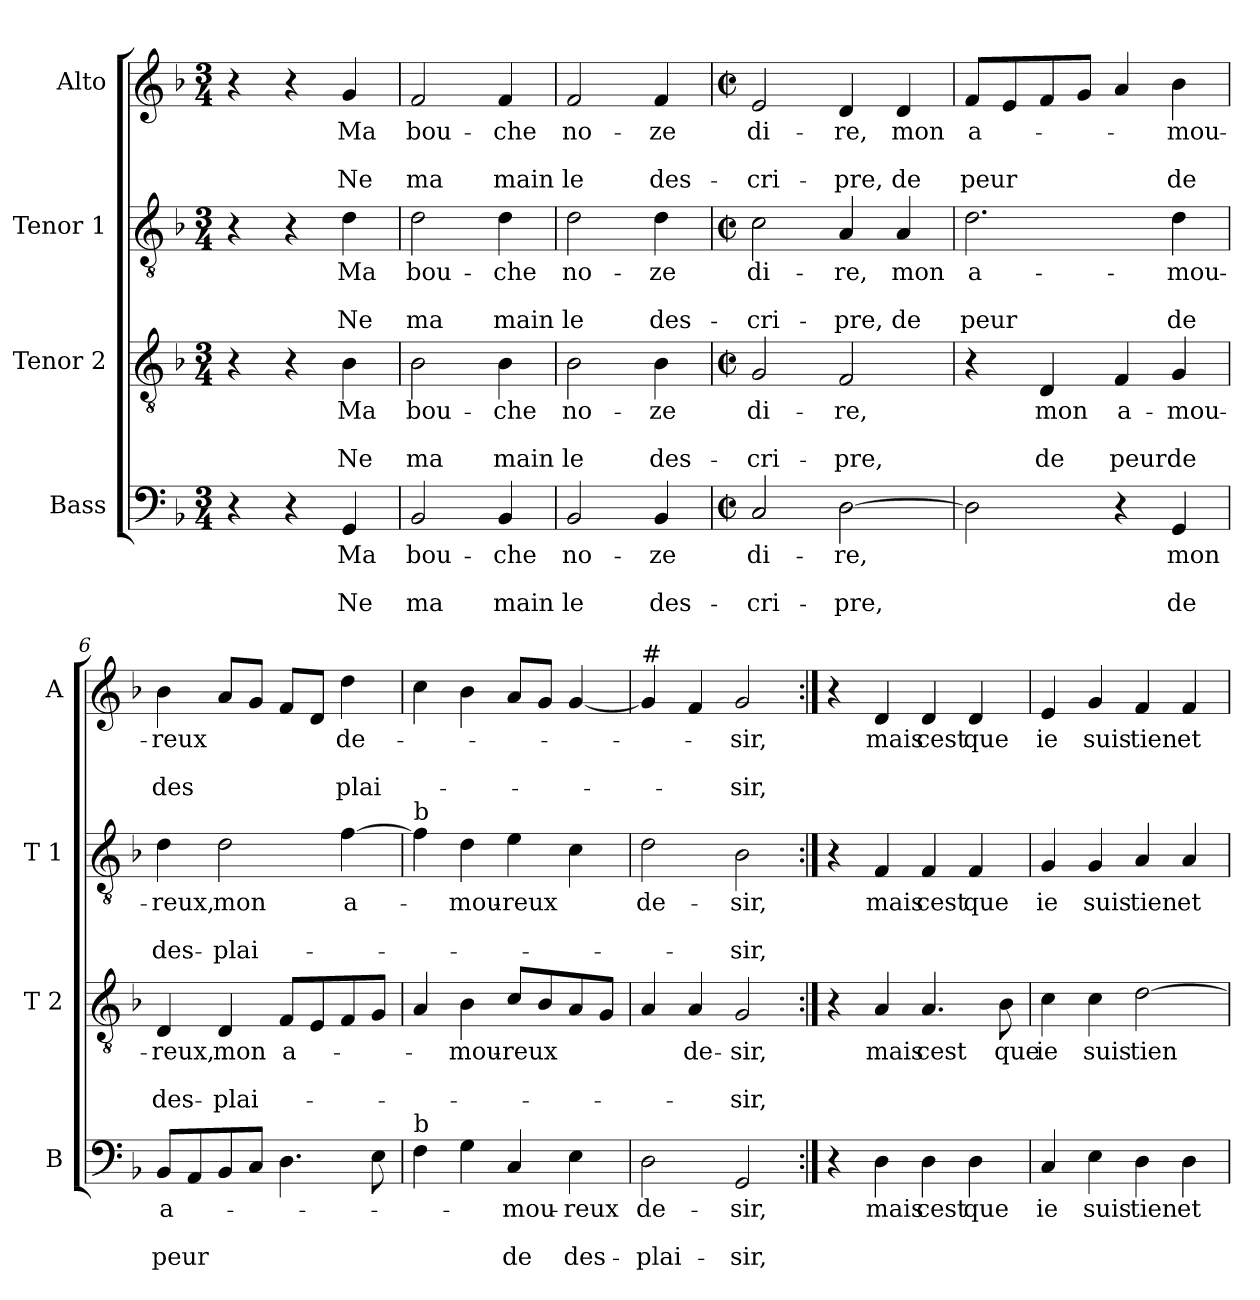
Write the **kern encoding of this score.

**kern	**text	**text	**text	**kern	**text	**text	**text	**kern	**text	**text	**text	**kern	**text	**text	**text
*part4	*part4	*part4	*part4	*part3	*part3	*part3	*part3	*part2	*part2	*part2	*part2	*part1	*part1	*part1	*part1
*staff4	*staff4	*staff4	*staff4	*staff3	*staff3	*staff3	*staff3	*staff2	*staff2	*staff2	*staff2	*staff1	*staff1	*staff1	*staff1
*I"Bass	*	*	*	*I"Tenor 2	*	*	*	*I"Tenor 1	*	*	*	*I"Alto	*	*	*
*I'B	*	*	*	*I'T 2	*	*	*	*I'T 1	*	*	*	*I'A	*	*	*
*clefF4	*	*	*	*clefGv2	*	*	*	*clefGv2	*	*	*	*clefG2	*	*	*
*k[b-]	*	*	*	*k[b-]	*	*	*	*k[b-]	*	*	*	*k[b-]	*	*	*
*F:	*	*	*	*F:	*	*	*	*F:	*	*	*	*F:	*	*	*
*M3/4	*	*	*	*M3/4	*	*	*	*M3/4	*	*	*	*M3/4	*	*	*
=1	=1	=1	=1	=1	=1	=1	=1	=1	=1	=1	=1	=1	=1	=1	=1
4r	.	.	.	4r	.	.	.	4r	.	.	.	4r	.	.	.
4r	.	.	.	4r	.	.	.	4r	.	.	.	4r	.	.	.
!	!LO:LY:b	!	!LO:LY:b	!	!LO:LY:b	!	!LO:LY:b	!	!LO:LY:b	!	!LO:LY:b	!	!LO:LY:b	!	!LO:LY:b
4GG/	Ma	.	Ne	4B-\	Ma	.	Ne	4d\	Ma	.	Ne	4g/	Ma	.	Ne
=2	=2	=2	=2	=2	=2	=2	=2	=2	=2	=2	=2	=2	=2	=2	=2
!	!LO:LY:b	!	!LO:LY:b	!	!LO:LY:b	!	!LO:LY:b	!	!LO:LY:b	!	!LO:LY:b	!	!LO:LY:b	!	!LO:LY:b
2BB-/	bou-	.	ma	2B-\	bou-	.	ma	2d\	bou-	.	ma	2f/	bou-	.	ma
!	!LO:LY:b	!	!LO:LY:b	!	!LO:LY:b	!	!LO:LY:b	!	!LO:LY:b	!	!LO:LY:b	!	!LO:LY:b	!	!LO:LY:b
4BB-/	-che	.	main	4B-\	-che	.	main	4d\	-che	.	main	4f/	-che	.	main
=3	=3	=3	=3	=3	=3	=3	=3	=3	=3	=3	=3	=3	=3	=3	=3
!	!LO:LY:b	!	!LO:LY:b	!	!LO:LY:b	!	!LO:LY:b	!	!LO:LY:b	!	!LO:LY:b	!	!LO:LY:b	!	!LO:LY:b
2BB-/	no-	.	le	2B-\	no-	.	le	2d\	no-	.	le	2f/	no-	.	le
!	!LO:LY:b	!	!LO:LY:b	!	!LO:LY:b	!	!LO:LY:b	!	!LO:LY:b	!	!LO:LY:b	!	!LO:LY:b	!	!LO:LY:b
4BB-/	-ze	.	des-	4B-\	-ze	.	des-	4d\	-ze	.	des-	4f/	-ze	.	des-
=4	=4	=4	=4	=4	=4	=4	=4	=4	=4	=4	=4	=4	=4	=4	=4
*M2/2	*	*	*	*M2/2	*	*	*	*M2/2	*	*	*	*M2/2	*	*	*
*met(c|)	*	*	*	*met(c|)	*	*	*	*met(c|)	*	*	*	*met(c|)	*	*	*
!	!LO:LY:b	!	!LO:LY:b	!	!LO:LY:b	!	!LO:LY:b	!	!LO:LY:b	!	!LO:LY:b	!	!LO:LY:b	!	!LO:LY:b
2C/	di-	.	-cri-	2G/	di-	.	-cri-	2c\	di-	.	-cri-	2e/	di-	.	-cri-
!	!LO:LY:b	!	!LO:LY:b	!	!LO:LY:b	!	!LO:LY:b	!	!LO:LY:b	!	!LO:LY:b	!	!LO:LY:b	!	!LO:LY:b
[2D\	-re,	.	-pre,	2F/	-re,	.	-pre,	4A/	-re,	.	-pre,	4d/	-re,	.	-pre,
!	!	!	!	!	!	!	!	!	!LO:LY:b	!	!LO:LY:b	!	!LO:LY:b	!	!LO:LY:b
.	.	.	.	.	.	.	.	4A/	mon	.	de	4d/	mon	.	de
=5	=5	=5	=5	=5	=5	=5	=5	=5	=5	=5	=5	=5	=5	=5	=5
!	!	!	!	!	!	!	!	!	!LO:LY:b	!	!LO:LY:b	!	!LO:LY:b	!	!LO:LY:b
2D\]	.	.	.	4r	.	.	.	2.d\	a-	.	peur	8f/L	a-	.	peur
.	.	.	.	.	.	.	.	.	.	.	.	8e/	.	.	.
!	!	!	!	!	!LO:LY:b	!	!LO:LY:b	!	!	!	!	!	!	!	!
.	.	.	.	4D/	mon	.	de	.	.	.	.	8f/	.	.	.
.	.	.	.	.	.	.	.	.	.	.	.	8g/J	.	.	.
!	!	!	!	!	!LO:LY:b	!	!LO:LY:b	!	!	!	!	!	!	!	!
4r	.	.	.	4F/	a-	.	peur	.	.	.	.	4a/	.	.	.
!	!LO:LY:b	!	!LO:LY:b	!	!LO:LY:b	!	!LO:LY:b	!	!LO:LY:b	!	!LO:LY:b	!	!LO:LY:b	!	!LO:LY:b
4GG/	mon	.	de	4G/	-mou-	.	de	4d\	-mou-	.	de	4b-\	-mou-	.	de
!!LO:LB:g=z
=6	=6	=6	=6	=6	=6	=6	=6	=6	=6	=6	=6	=6	=6	=6	=6
!	!LO:LY:b	!	!LO:LY:b	!	!LO:LY:b	!	!LO:LY:b	!	!LO:LY:b	!	!LO:LY:b	!	!LO:LY:b	!	!LO:LY:b
8BB-/L	a-	.	peur	4D/	-reux,	.	des-	4d\	-reux,	.	des-	4b-\	-reux	.	des
8AA/	.	.	.	.	.	.	.	.	.	.	.	.	.	.	.
!	!	!	!	!	!LO:LY:b	!	!LO:LY:b	!	!LO:LY:b	!	!LO:LY:b	!	!	!	!
8BB-/	.	.	.	4D/	mon	.	-plai-	2d\	mon	.	-plai-	8a/L	.	.	.
8C/J	.	.	.	.	.	.	.	.	.	.	.	8g/J	.	.	.
!	!	!	!	!	!LO:LY:b	!	!	!	!	!	!	!	!	!	!
4.D\	.	.	.	8F/L	a-	.	.	.	.	.	.	8f/L	.	.	.
.	.	.	.	8E/	.	.	.	.	.	.	.	8d/J	.	.	.
!	!	!	!	!	!	!	!	!	!LO:LY:b	!	!	!	!LO:LY:b	!	!LO:LY:b
.	.	.	.	8F/	.	.	.	[4f\	a-	.	.	4dd\	de-	.	plai-
8E\	.	.	.	8G/J	.	.	.	.	.	.	.	.	.	.	.
=7	=7	=7	=7	=7	=7	=7	=7	=7	=7	=7	=7	=7	=7	=7	=7
!	!	!	!	!	!	!	!	!LO:TX:a:t=b	!	!	!	!	!	!	!
!LO:TX:a:t=b	!	!	!	!	!	!	!	!	!	!	!	!	!	!	!
4F\	.	.	.	4A/	.	.	.	4f\]	.	.	.	4cc\	.	.	.
!	!	!	!	!	!LO:LY:b	!	!	!	!LO:LY:b	!	!	!	!	!	!
4G\	.	.	.	4B-\	-mou-	.	.	4d\	-mou-	.	.	4b-\	.	.	.
!	!LO:LY:b	!	!LO:LY:b	!	!LO:LY:b	!	!	!	!LO:LY:b	!	!	!	!	!	!
4C/	-mou-	.	de	8c/L	-reux	.	.	4e\	-reux	.	.	8a/L	.	.	.
.	.	.	.	8B-/	.	.	.	.	.	.	.	8g/J	.	.	.
!	!LO:LY:b	!	!LO:LY:b	!	!	!	!	!	!	!	!	!	!	!	!
4E\	-reux	.	des-	8A/	.	.	.	4c\	.	.	.	[4g/	.	.	.
.	.	.	.	8G/J	.	.	.	.	.	.	.	.	.	.	.
=8	=8	=8	=8	=8	=8	=8	=8	=8	=8	=8	=8	=8	=8	=8	=8
!	!	!	!	!	!	!	!	!	!	!	!	!LO:TX:a:t=#	!	!	!
!	!LO:LY:b	!	!LO:LY:b	!	!	!	!	!	!LO:LY:b	!	!	!	!	!	!
2D\	de-	.	-plai-	4A/	.	.	.	2d\	de-	.	.	4g/]	.	.	.
!	!	!	!	!	!LO:LY:b	!	!	!	!	!	!	!	!	!	!
.	.	.	.	4A/	de-	.	.	.	.	.	.	4f/	.	.	.
!	!LO:LY:b	!	!LO:LY:b	!	!LO:LY:b	!	!LO:LY:b	!	!LO:LY:b	!	!LO:LY:b	!	!LO:LY:b	!	!LO:LY:b
2GG/	-sir,	.	-sir,	2G/	-sir,	.	-sir,	2B-\	-sir,	.	-sir,	2g/	-sir,	.	-sir,
=9:|!	=9:|!	=9:|!	=9:|!	=9:|!	=9:|!	=9:|!	=9:|!	=9:|!	=9:|!	=9:|!	=9:|!	=9:|!	=9:|!	=9:|!	=9:|!
4r	.	.	.	4r	.	.	.	4r	.	.	.	4r	.	.	.
!	!LO:LY:b	!	!	!	!LO:LY:b	!	!	!	!LO:LY:b	!	!	!	!LO:LY:b	!	!
4D\	mais	.	.	4A/	mais	.	.	4F/	mais	.	.	4d/	mais	.	.
!	!LO:LY:b	!	!	!	!LO:LY:b	!	!	!	!LO:LY:b	!	!	!	!LO:LY:b	!	!
4D\	cest	.	.	4.A/	cest	.	.	4F/	cest	.	.	4d/	cest	.	.
!	!LO:LY:b	!	!	!	!	!	!	!	!LO:LY:b	!	!	!	!LO:LY:b	!	!
4D\	que	.	.	.	.	.	.	4F/	que	.	.	4d/	que	.	.
!	!	!	!	!	!LO:LY:b	!	!	!	!	!	!	!	!	!	!
.	.	.	.	8B-\	que	.	.	.	.	.	.	.	.	.	.
=10	=10	=10	=10	=10	=10	=10	=10	=10	=10	=10	=10	=10	=10	=10	=10
!	!LO:LY:b	!	!	!	!LO:LY:b	!	!	!	!LO:LY:b	!	!	!	!LO:LY:b	!	!
4C/	ie	.	.	4c\	ie	.	.	4G/	ie	.	.	4e/	ie	.	.
!	!LO:LY:b	!	!	!	!LO:LY:b	!	!	!	!LO:LY:b	!	!	!	!LO:LY:b	!	!
4E\	suis	.	.	4c\	suis	.	.	4G/	suis	.	.	4g/	suis	.	.
!	!LO:LY:b	!	!	!	!LO:LY:b	!	!	!	!LO:LY:b	!	!	!	!LO:LY:b	!	!
4D\	tien	.	.	[2d\	tien	.	.	4A/	tien	.	.	4f/	tien	.	.
!	!LO:LY:b	!	!	!	!	!	!	!	!LO:LY:b	!	!	!	!LO:LY:b	!	!
4D\	et	.	.	.	.	.	.	4A/	et	.	.	4f/	et	.	.
=	=	=	=	=	=	=	=	=	=	=	=	=	=	=	=
*-	*-	*-	*-	*-	*-	*-	*-	*-	*-	*-	*-	*-	*-	*-	*-
